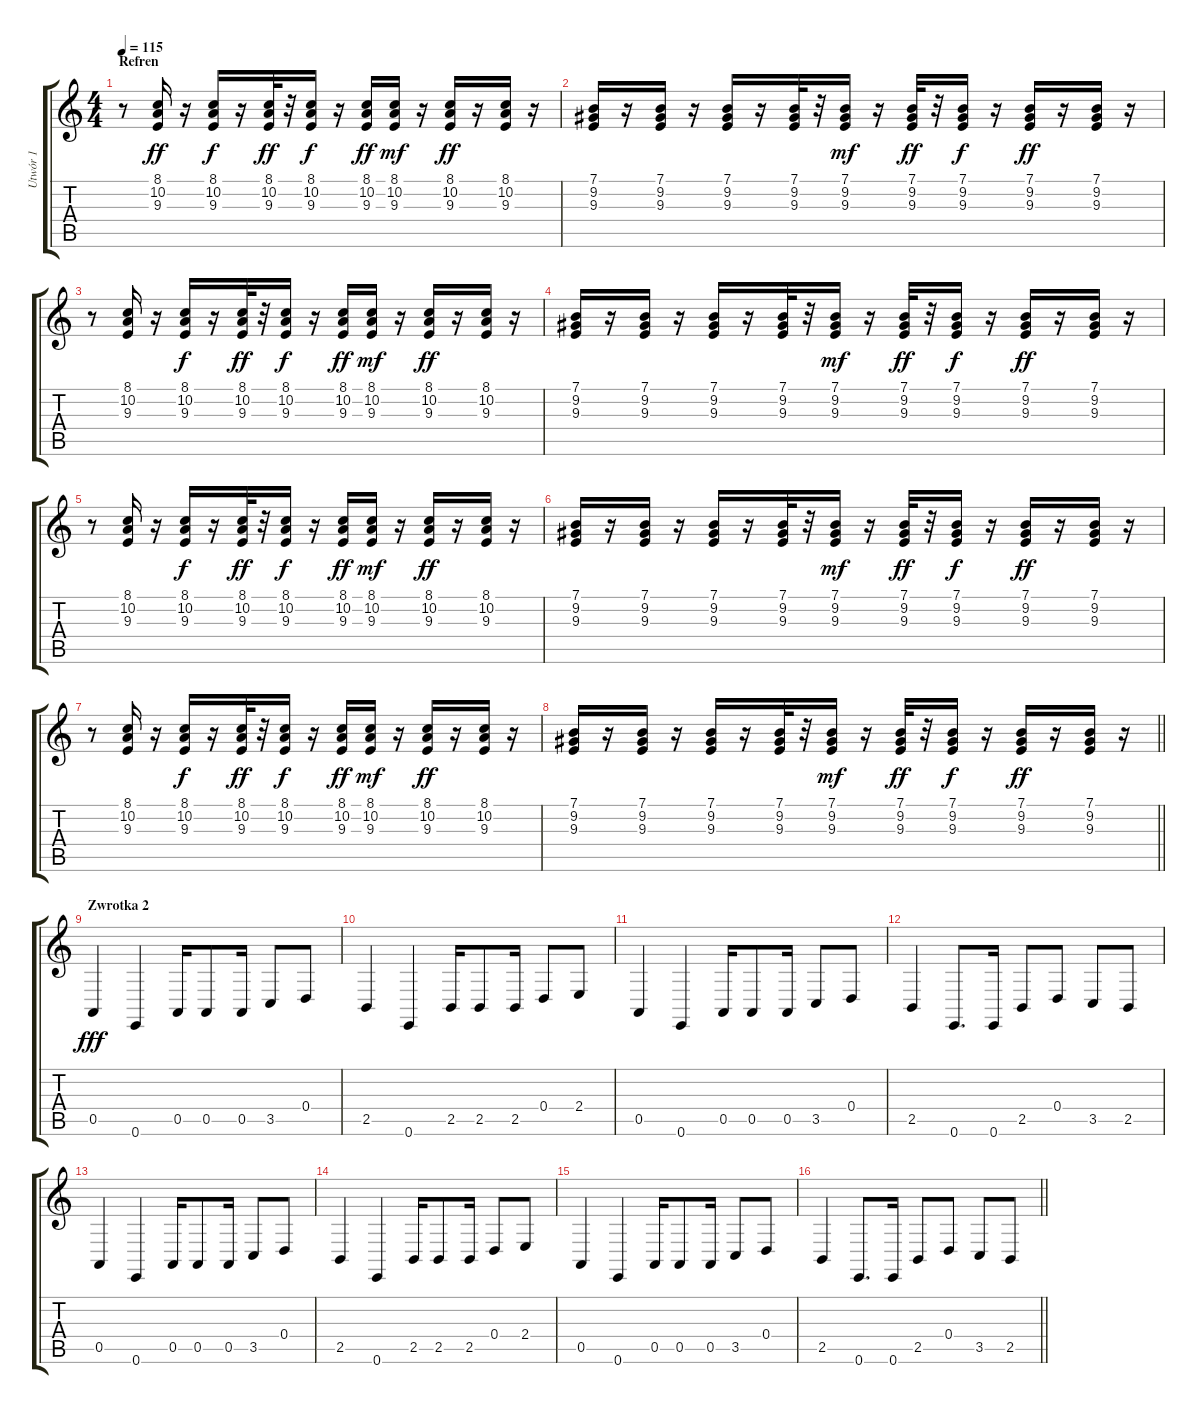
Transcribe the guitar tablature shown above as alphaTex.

\track ("Utwór 1" "Utwór 1") {instrument acousticgrandpiano}
\staff {score tabs}
\tuning (E4 B3 G3 D3 A2 E2) {hide}
\ts (4 4)
\section ("" "Refren")
\tempo 115
\clef g2
\ks c
r.8{dy fff volume 10} (8.1 10.2 9.3).16{dy ff} r.16 (8.1 10.2 9.3).16{dy f} r.16 (8.1 10.2 9.3).32{dy ff} r.32 (8.1 10.2 9.3).16{dy f} r.16 (8.1 10.2 9.3).16{dy ff} (8.1 10.2 9.3).16{dy mf} r.16 (8.1 10.2 9.3).16{dy ff} r.16 (8.1 10.2 9.3).16 r.16 |
(7.1 9.2 9.3).16 r.16 (7.1 9.2 9.3).16 r.16 (7.1 9.2 9.3).16 r.16 (7.1 9.2 9.3).32 r.32 (7.1 9.2 9.3).16{dy mf} r.16 (7.1 9.2 9.3).32{dy ff} r.32 (7.1 9.2 9.3).16{dy f} r.16 (7.1 9.2 9.3).16{dy ff} r.16 (7.1 9.2 9.3).16 r.16 |
r.8 (8.1 10.2 9.3).16 r.16 (8.1 10.2 9.3).16{dy f} r.16 (8.1 10.2 9.3).32{dy ff} r.32 (8.1 10.2 9.3).16{dy f} r.16 (8.1 10.2 9.3).16{dy ff} (8.1 10.2 9.3).16{dy mf} r.16 (8.1 10.2 9.3).16{dy ff} r.16 (8.1 10.2 9.3).16 r.16 |
(7.1 9.2 9.3).16 r.16 (7.1 9.2 9.3).16 r.16 (7.1 9.2 9.3).16 r.16 (7.1 9.2 9.3).32 r.32 (7.1 9.2 9.3).16{dy mf} r.16 (7.1 9.2 9.3).32{dy ff} r.32 (7.1 9.2 9.3).16{dy f} r.16 (7.1 9.2 9.3).16{dy ff} r.16 (7.1 9.2 9.3).16 r.16 |
r.8 (8.1 10.2 9.3).16 r.16 (8.1 10.2 9.3).16{dy f} r.16 (8.1 10.2 9.3).32{dy ff} r.32 (8.1 10.2 9.3).16{dy f} r.16 (8.1 10.2 9.3).16{dy ff} (8.1 10.2 9.3).16{dy mf} r.16 (8.1 10.2 9.3).16{dy ff} r.16 (8.1 10.2 9.3).16 r.16 |
(7.1 9.2 9.3).16 r.16 (7.1 9.2 9.3).16 r.16 (7.1 9.2 9.3).16 r.16 (7.1 9.2 9.3).32 r.32 (7.1 9.2 9.3).16{dy mf} r.16 (7.1 9.2 9.3).32{dy ff} r.32 (7.1 9.2 9.3).16{dy f} r.16 (7.1 9.2 9.3).16{dy ff} r.16 (7.1 9.2 9.3).16 r.16 |
r.8 (8.1 10.2 9.3).16 r.16 (8.1 10.2 9.3).16{dy f} r.16 (8.1 10.2 9.3).32{dy ff} r.32 (8.1 10.2 9.3).16{dy f} r.16 (8.1 10.2 9.3).16{dy ff} (8.1 10.2 9.3).16{dy mf} r.16 (8.1 10.2 9.3).16{dy ff} r.16 (8.1 10.2 9.3).16 r.16 |
\barLineRight lightlight
(7.1 9.2 9.3).16 r.16 (7.1 9.2 9.3).16 r.16 (7.1 9.2 9.3).16 r.16 (7.1 9.2 9.3).32 r.32 (7.1 9.2 9.3).16{dy mf} r.16 (7.1 9.2 9.3).32{dy ff} r.32 (7.1 9.2 9.3).16{dy f} r.16 (7.1 9.2 9.3).16{dy ff} r.16 (7.1 9.2 9.3).16 r.16 |
\section ("" "Zwrotka 2")
0.5.4{dy fff volume 14} 0.6.4 0.5.16 0.5.8 0.5.16 3.5.8 0.4.8 |
2.5.4 0.6.4 2.5.16 2.5.8 2.5.16 0.4.8 2.4.8 |
0.5.4 0.6.4 0.5.16 0.5.8 0.5.16 3.5.8 0.4.8 |
2.5.4 0.6.8{d} 0.6.16 2.5.8 0.4.8 3.5.8 2.5.8 |
0.5.4 0.6.4 0.5.16 0.5.8 0.5.16 3.5.8 0.4.8 |
2.5.4 0.6.4 2.5.16 2.5.8 2.5.16 0.4.8 2.4.8 |
0.5.4 0.6.4 0.5.16 0.5.8 0.5.16 3.5.8 0.4.8 |
\barLineRight lightlight
2.5.4 0.6.8{d} 0.6.16 2.5.8 0.4.8 3.5.8 2.5.8
